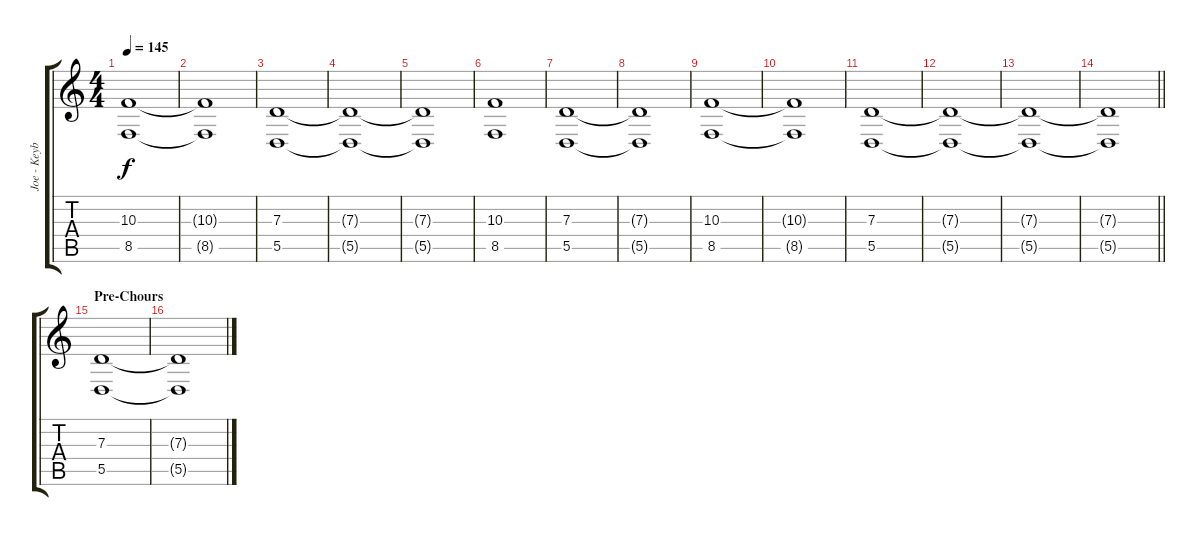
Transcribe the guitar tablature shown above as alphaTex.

\track ("Joe - Keyboards" "Joe - Keyb") {instrument lead3calliope}
\staff {score tabs}
\tuning (E4 B3 G3 D3 A2 E2) {hide}
\ts (4 4)
\tempo 145
\clef g2
\ks c
(10.3 8.5).1{dy f} |
(10.3{t} 8.5{t}).1 |
(7.3 5.5).1 |
(7.3{t} 5.5{t}).1 |
(7.3{t} 5.5{t}).1 |
(10.3 8.5).1 |
(7.3 5.5).1 |
(7.3{t} 5.5{t}).1 |
(10.3 8.5).1 |
(10.3{t} 8.5{t}).1 |
(7.3 5.5).1 |
(7.3{t} 5.5{t}).1 |
(7.3{t} 5.5{t}).1 |
\barLineRight lightlight
(7.3{t} 5.5{t}).1 |
\section ("" "Pre-Chours")
(7.3 5.5).1 |
(7.3{t} 5.5{t}).1
